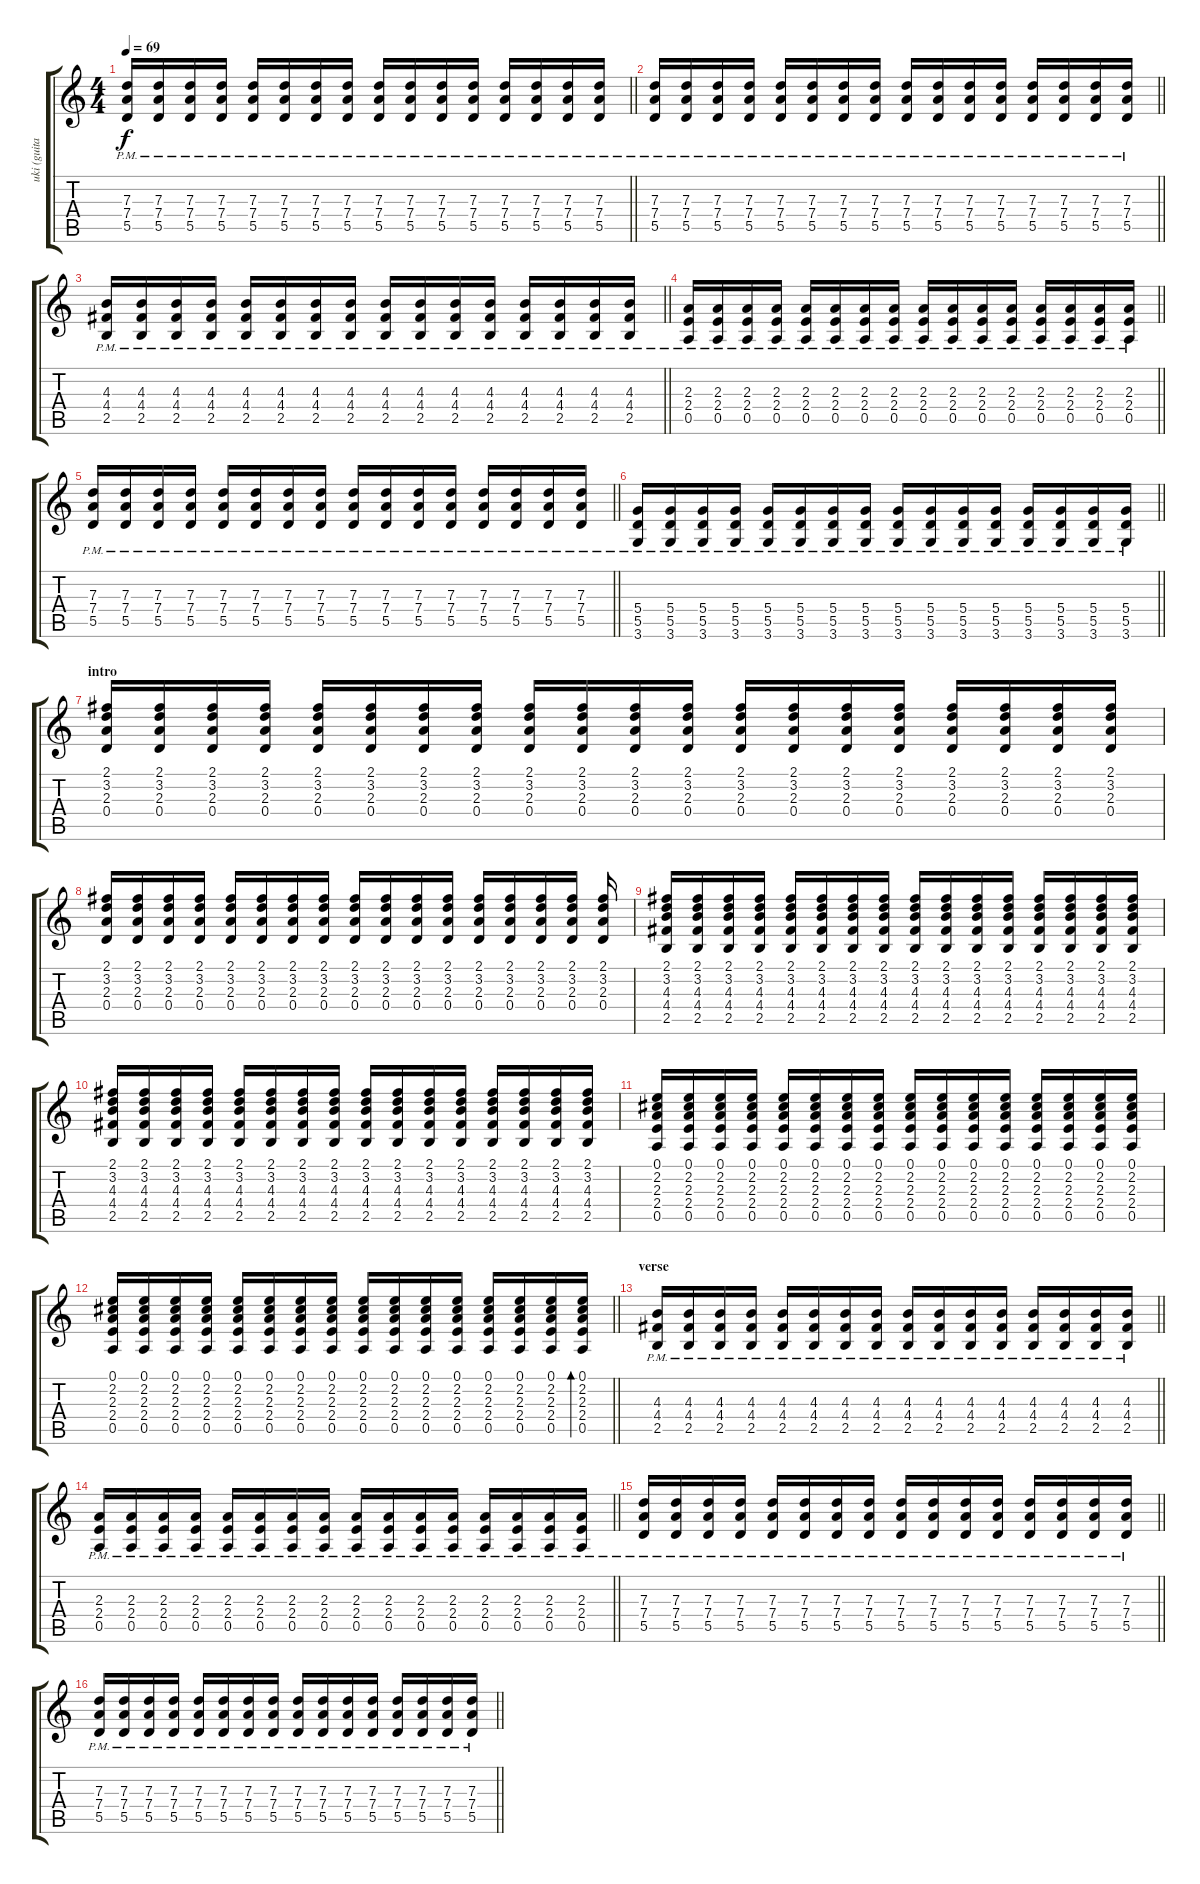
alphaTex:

\track ("uki (guitar)" "uki (guita") {instrument distortionguitar}
\staff {score tabs}
\tuning (E4 B3 G3 D3 A2 E2) {hide}
\ts (4 4)
\tempo 69
\clef g2
\barLineRight lightlight
\ks c
(7.3{pm} 7.4{pm} 5.5{pm}).16{dy f} (7.3{pm} 7.4{pm} 5.5{pm}).16 (7.3{pm} 7.4{pm} 5.5{pm}).16 (7.3{pm} 7.4{pm} 5.5{pm}).16 (7.3{pm} 7.4{pm} 5.5{pm}).16 (7.3{pm} 7.4{pm} 5.5{pm}).16 (7.3{pm} 7.4{pm} 5.5{pm}).16 (7.3{pm} 7.4{pm} 5.5{pm}).16 (7.3{pm} 7.4{pm} 5.5{pm}).16 (7.3{pm} 7.4{pm} 5.5{pm}).16 (7.3{pm} 7.4{pm} 5.5{pm}).16 (7.3{pm} 7.4{pm} 5.5{pm}).16 (7.3{pm} 7.4{pm} 5.5{pm}).16 (7.3{pm} 7.4{pm} 5.5{pm}).16 (7.3{pm} 7.4{pm} 5.5{pm}).16 (7.3{pm} 7.4{pm} 5.5{pm}).16 |
\barLineRight lightlight
(7.3{pm} 7.4{pm} 5.5{pm}).16 (7.3{pm} 7.4{pm} 5.5{pm}).16 (7.3{pm} 7.4{pm} 5.5{pm}).16 (7.3{pm} 7.4{pm} 5.5{pm}).16 (7.3{pm} 7.4{pm} 5.5{pm}).16 (7.3{pm} 7.4{pm} 5.5{pm}).16 (7.3{pm} 7.4{pm} 5.5{pm}).16 (7.3{pm} 7.4{pm} 5.5{pm}).16 (7.3{pm} 7.4{pm} 5.5{pm}).16 (7.3{pm} 7.4{pm} 5.5{pm}).16 (7.3{pm} 7.4{pm} 5.5{pm}).16 (7.3{pm} 7.4{pm} 5.5{pm}).16 (7.3{pm} 7.4{pm} 5.5{pm}).16 (7.3{pm} 7.4{pm} 5.5{pm}).16 (7.3{pm} 7.4{pm} 5.5{pm}).16 (7.3{pm} 7.4{pm} 5.5{pm}).16 |
\barLineRight lightlight
(4.3{pm} 4.4{pm} 2.5{pm}).16 (4.3{pm} 4.4{pm} 2.5{pm}).16 (4.3{pm} 4.4{pm} 2.5{pm}).16 (4.3{pm} 4.4{pm} 2.5{pm}).16 (4.3{pm} 4.4{pm} 2.5{pm}).16 (4.3{pm} 4.4{pm} 2.5{pm}).16 (4.3{pm} 4.4{pm} 2.5{pm}).16 (4.3{pm} 4.4{pm} 2.5{pm}).16 (4.3{pm} 4.4{pm} 2.5{pm}).16 (4.3{pm} 4.4{pm} 2.5{pm}).16 (4.3{pm} 4.4{pm} 2.5{pm}).16 (4.3{pm} 4.4{pm} 2.5{pm}).16 (4.3{pm} 4.4{pm} 2.5{pm}).16 (4.3{pm} 4.4{pm} 2.5{pm}).16 (4.3{pm} 4.4{pm} 2.5{pm}).16 (4.3{pm} 4.4{pm} 2.5{pm}).16 |
\barLineRight lightlight
(2.3{pm} 2.4{pm} 0.5{pm}).16 (2.3{pm} 2.4{pm} 0.5{pm}).16 (2.3{pm} 2.4{pm} 0.5{pm}).16 (2.3{pm} 2.4{pm} 0.5{pm}).16 (2.3{pm} 2.4{pm} 0.5{pm}).16 (2.3{pm} 2.4{pm} 0.5{pm}).16 (2.3{pm} 2.4{pm} 0.5{pm}).16 (2.3{pm} 2.4{pm} 0.5{pm}).16 (2.3{pm} 2.4{pm} 0.5{pm}).16 (2.3{pm} 2.4{pm} 0.5{pm}).16 (2.3{pm} 2.4{pm} 0.5{pm}).16 (2.3{pm} 2.4{pm} 0.5{pm}).16 (2.3{pm} 2.4{pm} 0.5{pm}).16 (2.3{pm} 2.4{pm} 0.5{pm}).16 (2.3{pm} 2.4{pm} 0.5{pm}).16 (2.3{pm} 2.4{pm} 0.5{pm}).16 |
\barLineRight lightlight
(7.3{pm} 7.4{pm} 5.5{pm}).16 (7.3{pm} 7.4{pm} 5.5{pm}).16 (7.3{pm} 7.4{pm} 5.5{pm}).16 (7.3{pm} 7.4{pm} 5.5{pm}).16 (7.3{pm} 7.4{pm} 5.5{pm}).16 (7.3{pm} 7.4{pm} 5.5{pm}).16 (7.3{pm} 7.4{pm} 5.5{pm}).16 (7.3{pm} 7.4{pm} 5.5{pm}).16 (7.3{pm} 7.4{pm} 5.5{pm}).16 (7.3{pm} 7.4{pm} 5.5{pm}).16 (7.3{pm} 7.4{pm} 5.5{pm}).16 (7.3{pm} 7.4{pm} 5.5{pm}).16 (7.3{pm} 7.4{pm} 5.5{pm}).16 (7.3{pm} 7.4{pm} 5.5{pm}).16 (7.3{pm} 7.4{pm} 5.5{pm}).16 (7.3{pm} 7.4{pm} 5.5{pm}).16 |
\barLineRight lightlight
(5.4{pm} 5.5{pm} 3.6{pm}).16 (5.4{pm} 5.5{pm} 3.6{pm}).16 (5.4{pm} 5.5{pm} 3.6{pm}).16 (5.4{pm} 5.5{pm} 3.6{pm}).16 (5.4{pm} 5.5{pm} 3.6{pm}).16 (5.4{pm} 5.5{pm} 3.6{pm}).16 (5.4{pm} 5.5{pm} 3.6{pm}).16 (5.4{pm} 5.5{pm} 3.6{pm}).16 (5.4{pm} 5.5{pm} 3.6{pm}).16 (5.4{pm} 5.5{pm} 3.6{pm}).16 (5.4{pm} 5.5{pm} 3.6{pm}).16 (5.4{pm} 5.5{pm} 3.6{pm}).16 (5.4{pm} 5.5{pm} 3.6{pm}).16 (5.4{pm} 5.5{pm} 3.6{pm}).16 (5.4{pm} 5.5{pm} 3.6{pm}).16 (5.4{pm} 5.5{pm} 3.6{pm}).16 |
\section ("" "intro")
(2.1 3.2 2.3 0.4).16 (2.1 3.2 2.3 0.4).16 (2.1 3.2 2.3 0.4).16 (2.1 3.2 2.3 0.4).16 (2.1 3.2 2.3 0.4).16 (2.1 3.2 2.3 0.4).16 (2.1 3.2 2.3 0.4).16 (2.1 3.2 2.3 0.4).16 (2.1 3.2 2.3 0.4).16 (2.1 3.2 2.3 0.4).16 (2.1 3.2 2.3 0.4).16 (2.1 3.2 2.3 0.4).16 (2.1 3.2 2.3 0.4).16 (2.1 3.2 2.3 0.4).16 (2.1 3.2 2.3 0.4).16 (2.1 3.2 2.3 0.4).16 (2.1 3.2 2.3 0.4).16 (2.1 3.2 2.3 0.4).16 (2.1 3.2 2.3 0.4).16 (2.1 3.2 2.3 0.4).16 |
(2.1 3.2 2.3 0.4).16 (2.1 3.2 2.3 0.4).16 (2.1 3.2 2.3 0.4).16 (2.1 3.2 2.3 0.4).16 (2.1 3.2 2.3 0.4).16 (2.1 3.2 2.3 0.4).16 (2.1 3.2 2.3 0.4).16 (2.1 3.2 2.3 0.4).16 (2.1 3.2 2.3 0.4).16 (2.1 3.2 2.3 0.4).16 (2.1 3.2 2.3 0.4).16 (2.1 3.2 2.3 0.4).16 (2.1 3.2 2.3 0.4).16 (2.1 3.2 2.3 0.4).16 (2.1 3.2 2.3 0.4).16 (2.1 3.2 2.3 0.4).16 (2.1 3.2 2.3 0.4).16 |
(2.1 3.2 4.3 4.4 2.5).16 (2.1 3.2 4.3 4.4 2.5).16 (2.1 3.2 4.3 4.4 2.5).16 (2.1 3.2 4.3 4.4 2.5).16 (2.1 3.2 4.3 4.4 2.5).16 (2.1 3.2 4.3 4.4 2.5).16 (2.1 3.2 4.3 4.4 2.5).16 (2.1 3.2 4.3 4.4 2.5).16 (2.1 3.2 4.3 4.4 2.5).16 (2.1 3.2 4.3 4.4 2.5).16 (2.1 3.2 4.3 4.4 2.5).16 (2.1 3.2 4.3 4.4 2.5).16 (2.1 3.2 4.3 4.4 2.5).16 (2.1 3.2 4.3 4.4 2.5).16 (2.1 3.2 4.3 4.4 2.5).16 (2.1 3.2 4.3 4.4 2.5).16 |
(2.1 3.2 4.3 4.4 2.5).16 (2.1 3.2 4.3 4.4 2.5).16 (2.1 3.2 4.3 4.4 2.5).16 (2.1 3.2 4.3 4.4 2.5).16 (2.1 3.2 4.3 4.4 2.5).16 (2.1 3.2 4.3 4.4 2.5).16 (2.1 3.2 4.3 4.4 2.5).16 (2.1 3.2 4.3 4.4 2.5).16 (2.1 3.2 4.3 4.4 2.5).16 (2.1 3.2 4.3 4.4 2.5).16 (2.1 3.2 4.3 4.4 2.5).16 (2.1 3.2 4.3 4.4 2.5).16 (2.1 3.2 4.3 4.4 2.5).16 (2.1 3.2 4.3 4.4 2.5).16 (2.1 3.2 4.3 4.4 2.5).16 (2.1 3.2 4.3 4.4 2.5).16 |
(0.1 2.2 2.3 2.4 0.5).16 (0.1 2.2 2.3 2.4 0.5).16 (0.1 2.2 2.3 2.4 0.5).16 (0.1 2.2 2.3 2.4 0.5).16 (0.1 2.2 2.3 2.4 0.5).16 (0.1 2.2 2.3 2.4 0.5).16 (0.1 2.2 2.3 2.4 0.5).16 (0.1 2.2 2.3 2.4 0.5).16 (0.1 2.2 2.3 2.4 0.5).16 (0.1 2.2 2.3 2.4 0.5).16 (0.1 2.2 2.3 2.4 0.5).16 (0.1 2.2 2.3 2.4 0.5).16 (0.1 2.2 2.3 2.4 0.5).16 (0.1 2.2 2.3 2.4 0.5).16 (0.1 2.2 2.3 2.4 0.5).16 (0.1 2.2 2.3 2.4 0.5).16 |
\barLineRight lightlight
(0.1 2.2 2.3 2.4 0.5).16 (0.1 2.2 2.3 2.4 0.5).16 (0.1 2.2 2.3 2.4 0.5).16 (0.1 2.2 2.3 2.4 0.5).16 (0.1 2.2 2.3 2.4 0.5).16 (0.1 2.2 2.3 2.4 0.5).16 (0.1 2.2 2.3 2.4 0.5).16 (0.1 2.2 2.3 2.4 0.5).16 (0.1 2.2 2.3 2.4 0.5).16 (0.1 2.2 2.3 2.4 0.5).16 (0.1 2.2 2.3 2.4 0.5).16 (0.1 2.2 2.3 2.4 0.5).16 (0.1 2.2 2.3 2.4 0.5).16 (0.1 2.2 2.3 2.4 0.5).16 (0.1 2.2 2.3 2.4 0.5).16 (0.1 2.2 2.3 2.4 0.5).16{bd 60} |
\section ("" "verse")
\barLineRight lightlight
(4.3{pm} 4.4{pm} 2.5{pm}).16 (4.3{pm} 4.4{pm} 2.5{pm}).16 (4.3{pm} 4.4{pm} 2.5{pm}).16 (4.3{pm} 4.4{pm} 2.5{pm}).16 (4.3{pm} 4.4{pm} 2.5{pm}).16 (4.3{pm} 4.4{pm} 2.5{pm}).16 (4.3{pm} 4.4{pm} 2.5{pm}).16 (4.3{pm} 4.4{pm} 2.5{pm}).16 (4.3{pm} 4.4{pm} 2.5{pm}).16 (4.3{pm} 4.4{pm} 2.5{pm}).16 (4.3{pm} 4.4{pm} 2.5{pm}).16 (4.3{pm} 4.4{pm} 2.5{pm}).16 (4.3{pm} 4.4{pm} 2.5{pm}).16 (4.3{pm} 4.4{pm} 2.5{pm}).16 (4.3{pm} 4.4{pm} 2.5{pm}).16 (4.3{pm} 4.4{pm} 2.5{pm}).16 |
\barLineRight lightlight
(2.3{pm} 2.4{pm} 0.5{pm}).16 (2.3{pm} 2.4{pm} 0.5{pm}).16 (2.3{pm} 2.4{pm} 0.5{pm}).16 (2.3{pm} 2.4{pm} 0.5{pm}).16 (2.3{pm} 2.4{pm} 0.5{pm}).16 (2.3{pm} 2.4{pm} 0.5{pm}).16 (2.3{pm} 2.4{pm} 0.5{pm}).16 (2.3{pm} 2.4{pm} 0.5{pm}).16 (2.3{pm} 2.4{pm} 0.5{pm}).16 (2.3{pm} 2.4{pm} 0.5{pm}).16 (2.3{pm} 2.4{pm} 0.5{pm}).16 (2.3{pm} 2.4{pm} 0.5{pm}).16 (2.3{pm} 2.4{pm} 0.5{pm}).16 (2.3{pm} 2.4{pm} 0.5{pm}).16 (2.3{pm} 2.4{pm} 0.5{pm}).16 (2.3{pm} 2.4{pm} 0.5{pm}).16 |
\barLineRight lightlight
(7.3{pm} 7.4{pm} 5.5{pm}).16 (7.3{pm} 7.4{pm} 5.5{pm}).16 (7.3{pm} 7.4{pm} 5.5{pm}).16 (7.3{pm} 7.4{pm} 5.5{pm}).16 (7.3{pm} 7.4{pm} 5.5{pm}).16 (7.3{pm} 7.4{pm} 5.5{pm}).16 (7.3{pm} 7.4{pm} 5.5{pm}).16 (7.3{pm} 7.4{pm} 5.5{pm}).16 (7.3{pm} 7.4{pm} 5.5{pm}).16 (7.3{pm} 7.4{pm} 5.5{pm}).16 (7.3{pm} 7.4{pm} 5.5{pm}).16 (7.3{pm} 7.4{pm} 5.5{pm}).16 (7.3{pm} 7.4{pm} 5.5{pm}).16 (7.3{pm} 7.4{pm} 5.5{pm}).16 (7.3{pm} 7.4{pm} 5.5{pm}).16 (7.3{pm} 7.4{pm} 5.5{pm}).16 |
\barLineRight lightlight
(7.3{pm} 7.4{pm} 5.5{pm}).16 (7.3{pm} 7.4{pm} 5.5{pm}).16 (7.3{pm} 7.4{pm} 5.5{pm}).16 (7.3{pm} 7.4{pm} 5.5{pm}).16 (7.3{pm} 7.4{pm} 5.5{pm}).16 (7.3{pm} 7.4{pm} 5.5{pm}).16 (7.3{pm} 7.4{pm} 5.5{pm}).16 (7.3{pm} 7.4{pm} 5.5{pm}).16 (7.3{pm} 7.4{pm} 5.5{pm}).16 (7.3{pm} 7.4{pm} 5.5{pm}).16 (7.3{pm} 7.4{pm} 5.5{pm}).16 (7.3{pm} 7.4{pm} 5.5{pm}).16 (7.3{pm} 7.4{pm} 5.5{pm}).16 (7.3{pm} 7.4{pm} 5.5{pm}).16 (7.3{pm} 7.4{pm} 5.5{pm}).16 (7.3{pm} 7.4{pm} 5.5{pm}).16
